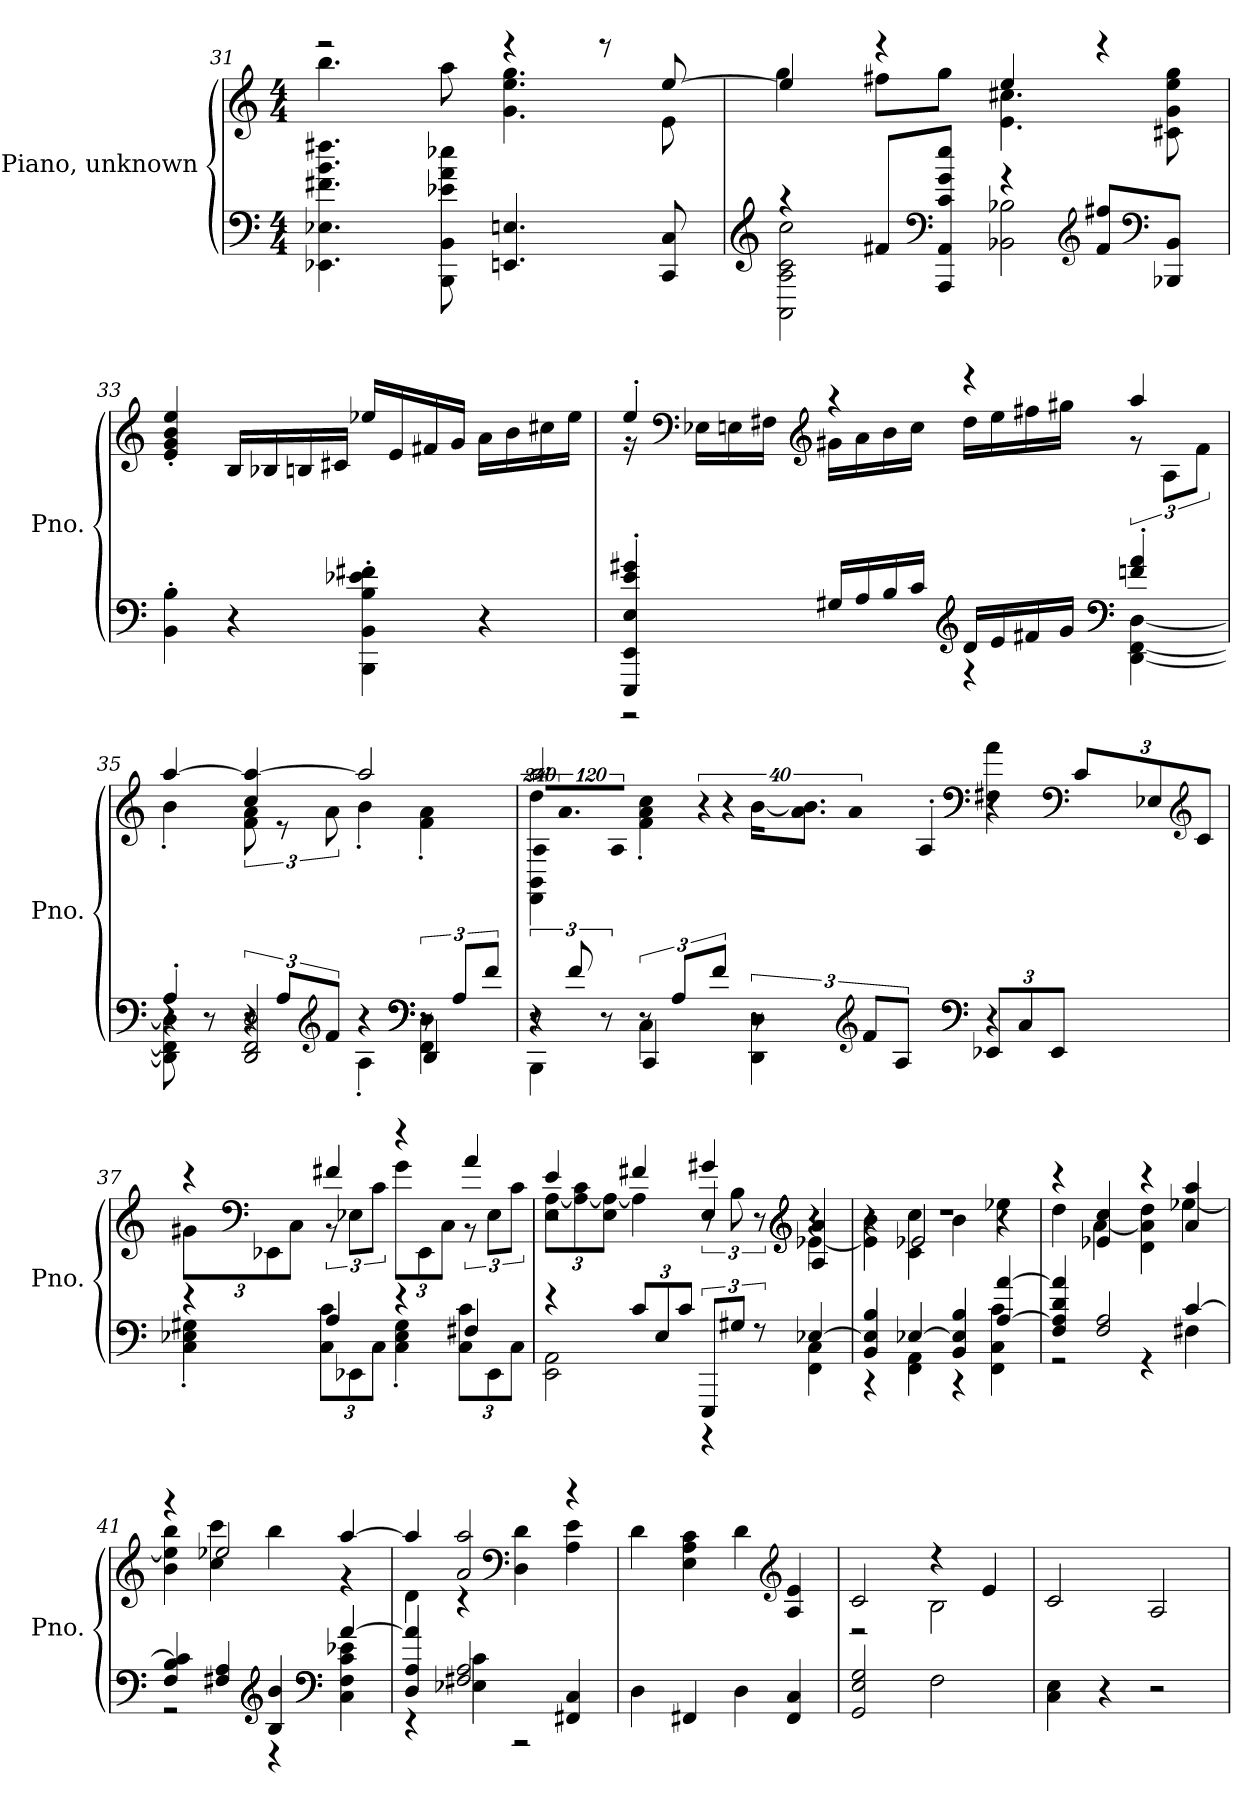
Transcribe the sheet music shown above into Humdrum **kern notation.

**kern	**kern
*part1	*part1
*staff2	*staff1
*I"Piano, unknown	*
*I'Pno.	*
!!LO:PB:g=z
*clefF4	*clefG2
*k[]	*k[]
*M4/4	*M4/4
=31	=31
*	*^
4.EE-X\ 4.E-X\ 4.f#X\ 4.b\ 4.ff#X\	2r	4.bb\
8BBB\ 8BB\ 8e-X\ 8a\ 8ee-X\	.	8aa\
4.EEn/ 4.En/	4r	4.g\ 4.ee\ 4.gg\
.	8r	.
8CC/ 8C/	[8ee/	8e\
=32	=32	=32
*clefG2	*	*
*^	*	*
4r	2AA\ 2A\ 2c\ 2cc\	4ee/]	4gg\
8f#X/L	.	4r	8ff#X\L
*clefF4	*	*	*
8AAA/ 8AA/ 8c/ 8g/ 8ee/J	.	.	8gg\J
4r	2BB-X\ 2B-X\	4ee/	4.e\ 4.cc#X\
*clefG2	*	*	*
8f#/ 8ff#X/L	.	4r	.
*clefF4	*	*	*
8BBB-X/ 8BB-/J	.	.	8c#X\ 8g\ 8ee\ 8gg\
*v	*v	*	*
*	*v	*v
=33	=33
4BB\' 4B\'	4e/' 4g/' 4b/' 4ee/'
4r	16B/LL
.	16B-X/
.	16Bn/
.	16c#X/JJ
4BBB\' 4BB\' 4B\' 4e-X\' 4f#X\'	16ee-X/LL
.	16e/
.	16f#X/
.	16g/JJ
4r	16a\LL
.	16b\
.	16cc#X\
.	16ee-\JJ
!!LO:LB:g=z
=34	=34
*^	*^
4EEE/' 4EE/' 4E/' 4e/' 4g#X/'	2r	4ee'/	16r
*	*	*clefF4	*
.	.	.	16E-X\LL
.	.	.	16En\
.	.	.	16F#X\JJ
*	*	*clefG2	*
16G#X/LL	.	4r	16g#X\LL
16A/	.	.	16a\
16B/	.	.	16b\
16c/JJ	.	.	16cc\JJ
*clefG2	*	*	*
16d/LL	4r	4r	16dd\LL
16e/	.	.	16ee\
16f#X/	.	.	16ff#X\
16g#/JJ	.	.	16gg#X\JJ
*clefF4	*	*	*
4fn/' 4a/'	[4DD\ [4FF\ [4D\	4aa/	12r
.	.	.	12A\L
.	.	.	12f\J
=35	=35	=35	=35
*	*^	*	*
4A'/	8DD\] 8FF\] 8D\]	4r	[4aa/	4b'\
.	8r	.	.	.
12r	4r	2DD/ 2FF/ 2D/	4cc/ 4aa/_	12f\ 12a\
12A/L	.	.	.	12r
*clefG2	*	*	*	*
12f/J	.	.	.	12a\
4r	4A'\	.	2aa/]	4b'\
*clefF4	*	*	*	*
12r	4FF\ 4D\	4DD/	.	4f\' 4a\'
12A/L	.	.	.	.
12f/J	.	.	.	.
!!LO:LB:g=z
=36	=36	=36	=36	=36
*	*	*	*	*^
!	!	!	!	!	!LO:N:vis=16
12r	4BBB\	4r	2.aa/	4FF\ 4BB\ 4dd\	1920%137A/LL
!	!	!	!	!	!LO:N:vis=16.
.	.	.	.	.	960%103a/
12f/	.	.	.	.	.
12r	.	.	.	.	.
!	!	!	!	!	!LO:N:vis=16
.	.	.	.	.	1920%137A/JJ
!	!	!	!	!	!LO:N:vis=32
12r	4C\	4CC/	.	4f\' 4a\' 4cc\'	640%23r
!	!	!	!	!	!LO:N:vis=8
.	.	.	.	.	960%137r
12A/L	.	.	.	.	.
12f/J	.	.	.	.	.
!	!	!	!	!	!LO:N:vis=16
.	.	.	.	.	1920%137a/
12r	4DD\ 4D\	2r	.	[16b\KL	4A'/
.	.	.	.	8.a\ 8.b\]J	.
*clefG2	*	*	*	*	*
12f/L	.	.	.	.	.
12A/J	.	.	.	.	.
*clefF4	*	*	*clefF4	*	*
*Xbrackettup	*	*	*	*	*Xbrackettup
12EE-X/L	4r	.	4r	4F#X\ 4a\	12c/L
12C/	.	.	.	.	12E-X/
*	*	*	*clefG2	*	*
12EE-/J	.	.	.	.	12c/J
*	*v	*v	*	*	*
*	*	*	*v	*v
=37	=37	=37	=37
4r	4C\' 4E-X\' 4G#X\'	4r	12g#X\L
*	*	*clefF4	*
.	.	.	12EE-X\
.	.	.	12C\J
*	*	*	*brackettup
4A/	12C\ 12c\L	4f#X/	12r
.	12EE-X\	.	12E-X\L
.	12C\J	.	12c\J
*	*	*	*Xbrackettup
4r	4C\' 4E-\' 4G#\'	4r	12g#\L
.	.	.	12EE-\
.	.	.	12C\J
*	*	*	*brackettup
4F#X/	12C\ 12c\L	4a/	12r
.	12EE-\	.	12E-\L
.	12C\J	.	12c\J
!!LO:LB:g=z
=38	=38	=38	=38
*	*	*	*Xbrackettup
*	*	*	*^
4r	2EE\ 2AA\	2r	12E\ [12A\L	4e/
.	.	.	12A\_ 12c\	.
.	.	.	12E\ 12A\_J	.
12c/L	.	.	4A\]	4f#X/
12E/	.	.	.	.
12c/J	.	.	.	.
*brackettup	*	*	*brackettup	*
12EEE/L	4r	4g#X/	12r	4E/
12G#X/J	.	.	12B\	.
12r	.	.	12r	.
*	*	*clefG2	*	*
[4E-X/	4FF\ 4C\	4r	[4e-X\	4A/ 4a/
=39	=39	=39	=39	=39
4BB/ 4E-/] 4B/	4r	1r	4e-\] 4b\	4r
[4E-X/	4FF\ 4AA\	.	4c\ 4cc\	2e-X/
4BB/ 4E-/] 4B/	4r	.	4b\	.
[4A/ [4a/	4FF\ 4C\ 4c\	.	4ee-X\	4r
*	*	*	*v	*v
=40	=40	=40	=40
4F/ 4A/] 4d/ 4a/]	2r	4r	4dd\
2F/ 2A/	.	4e-X/ 4cc/	[4a\
.	4r	4r	4d\ 4a\] 4dd\
[4c/	4F#X\	4a/ 4aa/	[4ee-X\
=41	=41	=41	=41
4F/ 4B/ 4c/]	2r	4r	4b\ 4ee-\] 4bb\
4F#X/ 4A/	.	2ee-X/	4cc\ 4ccc\
*clefG2	*	*	*
4B/ 4b/	4r	.	4bb\
*clefF4	*	*	*
[4a/	4C\ 4F#\ 4c\ 4e-X\	[4aa/	4r
!!LO:LB:g=z	!!
=42	=42	=42	=42
4D/ 4A/ 4a/]	4r	4aa/]	4d\
2F#X/ 2A/	4E-X\ 4c\	2a/ 2aa/	4r
*	*	*clefF4	*
.	2r	.	4D\ 4d\
4FF#X/ 4C/	.	4r	4A\ 4e\
*v	*v	*	*
*	*v	*v
=43	=43
4D\	4d\
4FF#X/	4E\ 4A\ 4c\
4D\	4d\
*	*clefG2
4FF#/ 4C/	4A/ 4e/
=44	=44
*	*^
2GG/ 2E/ 2G/	2c/	2r
2F\	4r	2B\
.	4e/	.
*	*v	*v
=45	=45
4C\ 4E\	2c/
4r	.
2r	2A/
=	=
*-	*-
